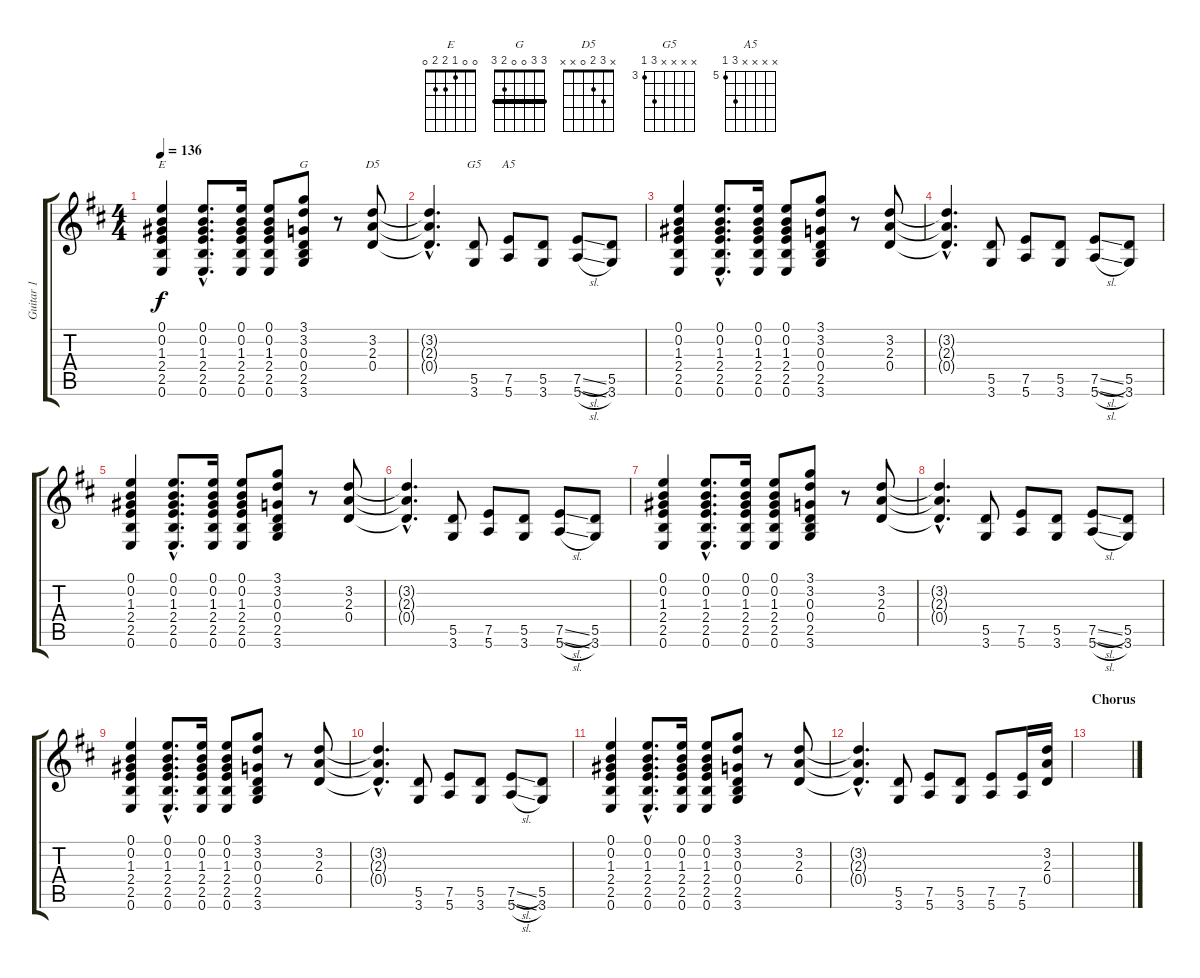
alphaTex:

\track ("Guitar 1" "Guitar 1") {instrument overdrivenguitar}
\staff {score tabs}
\tuning (E4 B3 G3 D3 A2 E2) {hide}
\chord ("E" 0 0 1 2 2 0)
\chord ("G" 3 3 0 0 2 3) {barre 3}
\chord ("D5" x 3 2 0 x x)
\chord ("G5" x x x x 5 3) {firstfret 3}
\chord ("A5" x x x x 7 5) {firstfret 5}
\ts (4 4)
\tempo 136
\clef g2
\ks d
(0.1 0.2 1.3 2.4 2.5 0.6).4{ch "E" dy f} (0.1{hac} 0.2{hac} 1.3{hac} 2.4{hac} 2.5{hac} 0.6{hac}).8{d} (0.1 0.2 1.3 2.4 2.5 0.6).16 (0.1 0.2 1.3 2.4 2.5 0.6).8 (3.1 3.2 0.3 0.4 2.5 3.6).8{ch "G"} r.8 (3.2 2.3 0.4).8{ch "D5"} |
(3.2{hac t} 2.3{hac t} 0.4{hac t}).4{d} (5.5 3.6).8{ch "G5"} (7.5 5.6).8{ch "A5"} (5.5 3.6).8 (7.5{sl} 5.6{sl}).8 (5.5 3.6).8 |
(0.1 0.2 1.3 2.4 2.5 0.6).4 (0.1{hac} 0.2{hac} 1.3{hac} 2.4{hac} 2.5{hac} 0.6{hac}).8{d} (0.1 0.2 1.3 2.4 2.5 0.6).16 (0.1 0.2 1.3 2.4 2.5 0.6).8 (3.1 3.2 0.3 0.4 2.5 3.6).8 r.8 (3.2 2.3 0.4).8 |
(3.2{hac t} 2.3{hac t} 0.4{hac t}).4{d} (5.5 3.6).8 (7.5 5.6).8 (5.5 3.6).8 (7.5{sl} 5.6{sl}).8 (5.5 3.6).8 |
(0.1 0.2 1.3 2.4 2.5 0.6).4 (0.1{hac} 0.2{hac} 1.3{hac} 2.4{hac} 2.5{hac} 0.6{hac}).8{d} (0.1 0.2 1.3 2.4 2.5 0.6).16 (0.1 0.2 1.3 2.4 2.5 0.6).8 (3.1 3.2 0.3 0.4 2.5 3.6).8 r.8 (3.2 2.3 0.4).8 |
(3.2{hac t} 2.3{hac t} 0.4{hac t}).4{d} (5.5 3.6).8 (7.5 5.6).8 (5.5 3.6).8 (7.5{sl} 5.6{sl}).8 (5.5 3.6).8 |
(0.1 0.2 1.3 2.4 2.5 0.6).4 (0.1{hac} 0.2{hac} 1.3{hac} 2.4{hac} 2.5{hac} 0.6{hac}).8{d} (0.1 0.2 1.3 2.4 2.5 0.6).16 (0.1 0.2 1.3 2.4 2.5 0.6).8 (3.1 3.2 0.3 0.4 2.5 3.6).8 r.8 (3.2 2.3 0.4).8 |
(3.2{hac t} 2.3{hac t} 0.4{hac t}).4{d} (5.5 3.6).8 (7.5 5.6).8 (5.5 3.6).8 (7.5{sl} 5.6{sl}).8 (5.5 3.6).8 |
(0.1 0.2 1.3 2.4 2.5 0.6).4 (0.1{hac} 0.2{hac} 1.3{hac} 2.4{hac} 2.5{hac} 0.6{hac}).8{d} (0.1 0.2 1.3 2.4 2.5 0.6).16 (0.1 0.2 1.3 2.4 2.5 0.6).8 (3.1 3.2 0.3 0.4 2.5 3.6).8 r.8 (3.2 2.3 0.4).8 |
(3.2{hac t} 2.3{hac t} 0.4{hac t}).4{d} (5.5 3.6).8 (7.5 5.6).8 (5.5 3.6).8 (7.5{sl} 5.6{sl}).8 (5.5 3.6).8 |
(0.1 0.2 1.3 2.4 2.5 0.6).4 (0.1{hac} 0.2{hac} 1.3{hac} 2.4{hac} 2.5{hac} 0.6{hac}).8{d} (0.1 0.2 1.3 2.4 2.5 0.6).16 (0.1 0.2 1.3 2.4 2.5 0.6).8 (3.1 3.2 0.3 0.4 2.5 3.6).8 r.8 (3.2 2.3 0.4).8 |
(3.2{hac t} 2.3{hac t} 0.4{hac t}).4{d} (5.5 3.6).8 (7.5 5.6).8 (5.5 3.6).8 (7.5 5.6).8 (7.5 5.6).16 (3.2 2.3 0.4).16 |
\section ("" "Chorus")
